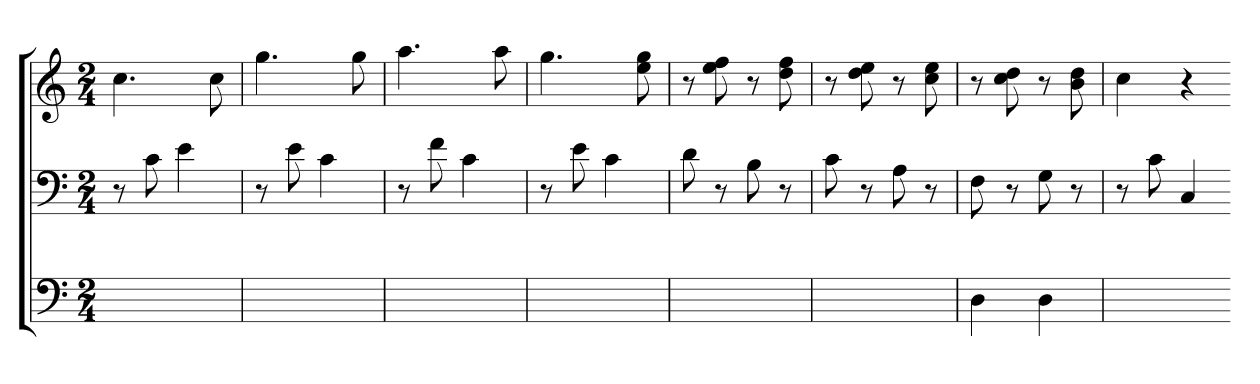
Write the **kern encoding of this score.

**kern	**kern	**kern
*part3	*part2	*part1
*staff3	*staff2	*staff1
*M2/4	*M2/4	*M2/4
=	=	=
2ryy	8r	4.cc
.	8c	.
.	4e	.
.	.	8cc
=	=	=
2ryy	8r	4.gg
.	8e	.
.	4c	.
.	.	8gg
=	=	=
2ryy	8r	4.aa
.	8f	.
.	4c	.
.	.	8aa
=	=	=
2ryy	8r	4.gg
.	8e	.
.	4c	.
.	.	8ee 8gg
=	=	=
2ryy	8d	8r
.	8r	8ee 8ff
.	8B	8r
.	8r	8dd 8ff
=	=	=
2ryy	8c	8r
.	8r	8dd 8ee
.	8A	8r
.	8r	8cc 8ee
=	=	=
4D	8F	8r
.	8r	8cc 8dd
4D	8G	8r
.	8r	8b 8dd
=	=	=
2ryy	8r	4cc
.	8c	.
.	4C	4r
=-	=-	=-
*-	*-	*-
